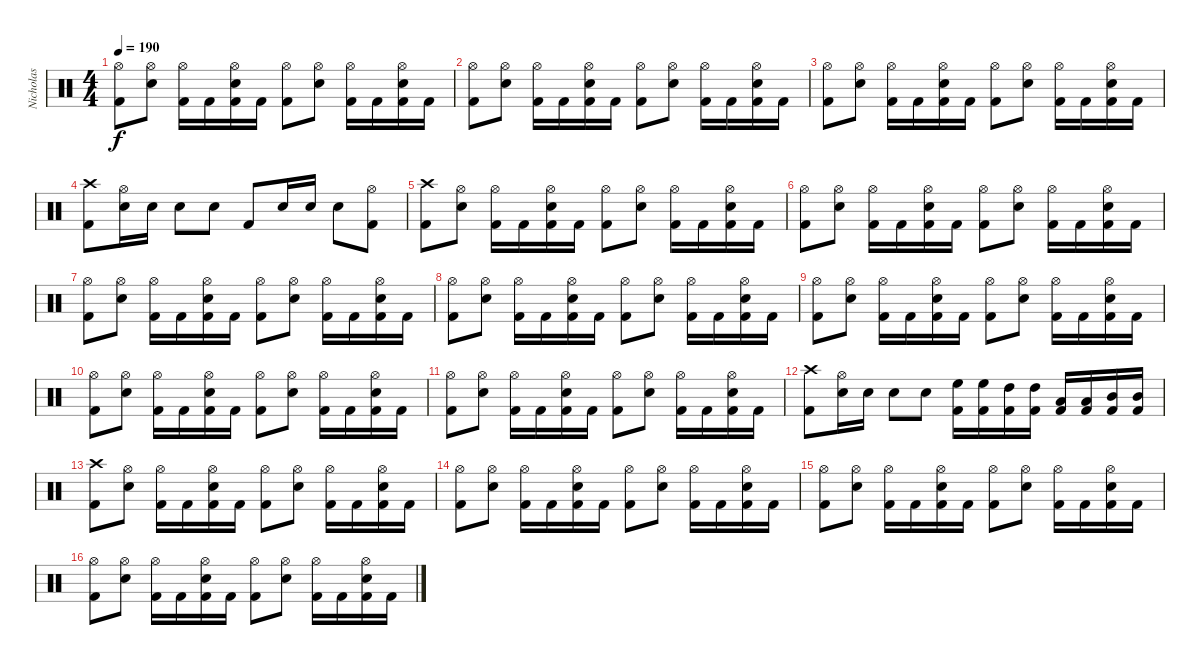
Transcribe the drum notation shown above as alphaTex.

\track ("Nicholas" "Nicholas") {instrument percussion}
\staff {score}
\articulation defaults
\ts (4 4)
\tempo 190
\clef neutral
\ks c
("Kick (hit) 2" "Hi-Hat (open)").8{dy f} ("Snare (hit) 2" "Hi-Hat (open)").8 ("Kick (hit) 2" "Hi-Hat (open)").16 "Kick (hit) 2".16 ("Kick (hit) 2" "Snare (hit) 2" "Hi-Hat (open)").16 "Kick (hit) 2".16 ("Kick (hit) 2" "Hi-Hat (open)").8 ("Snare (hit) 2" "Hi-Hat (open)").8 ("Kick (hit) 2" "Hi-Hat (open)").16 "Kick (hit) 2".16 ("Kick (hit) 2" "Snare (hit) 2" "Hi-Hat (open)").16 "Kick (hit) 2".16 |
("Kick (hit) 2" "Hi-Hat (open)").8 ("Snare (hit) 2" "Hi-Hat (open)").8 ("Kick (hit) 2" "Hi-Hat (open)").16 "Kick (hit) 2".16 ("Kick (hit) 2" "Snare (hit) 2" "Hi-Hat (open)").16 "Kick (hit) 2".16 ("Kick (hit) 2" "Hi-Hat (open)").8 ("Snare (hit) 2" "Hi-Hat (open)").8 ("Kick (hit) 2" "Hi-Hat (open)").16 "Kick (hit) 2".16 ("Kick (hit) 2" "Snare (hit) 2" "Hi-Hat (open)").16 "Kick (hit) 2".16 |
("Kick (hit) 2" "Hi-Hat (open)").8 ("Snare (hit) 2" "Hi-Hat (open)").8 ("Kick (hit) 2" "Hi-Hat (open)").16 "Kick (hit) 2".16 ("Kick (hit) 2" "Snare (hit) 2" "Hi-Hat (open)").16 "Kick (hit) 2".16 ("Kick (hit) 2" "Hi-Hat (open)").8 ("Snare (hit) 2" "Hi-Hat (open)").8 ("Kick (hit) 2" "Hi-Hat (open)").16 "Kick (hit) 2".16 ("Kick (hit) 2" "Snare (hit) 2" "Hi-Hat (open)").16 "Kick (hit) 2".16 |
("Kick (hit) 2" "Crash high (hit)").8 ("Snare (hit) 2" "Hi-Hat (open)").16 "Snare (hit) 2".16 "Snare (hit) 2".8 "Snare (hit) 2".8 "Kick (hit) 2".8 "Snare (hit) 2".16 "Snare (hit) 2".16 "Snare (hit) 2".8 ("Kick (hit) 2" "Hi-Hat (open)").8 |
("Kick (hit) 2" "Crash high (hit)").8 ("Snare (hit) 2" "Hi-Hat (open)").8 ("Kick (hit) 2" "Hi-Hat (open)").16 "Kick (hit) 2".16 ("Kick (hit) 2" "Snare (hit) 2" "Hi-Hat (open)").16 "Kick (hit) 2".16 ("Kick (hit) 2" "Hi-Hat (open)").8 ("Snare (hit) 2" "Hi-Hat (open)").8 ("Kick (hit) 2" "Hi-Hat (open)").16 "Kick (hit) 2".16 ("Kick (hit) 2" "Snare (hit) 2" "Hi-Hat (open)").16 "Kick (hit) 2".16 |
("Kick (hit) 2" "Hi-Hat (open)").8 ("Snare (hit) 2" "Hi-Hat (open)").8 ("Kick (hit) 2" "Hi-Hat (open)").16 "Kick (hit) 2".16 ("Kick (hit) 2" "Snare (hit) 2" "Hi-Hat (open)").16 "Kick (hit) 2".16 ("Kick (hit) 2" "Hi-Hat (open)").8 ("Snare (hit) 2" "Hi-Hat (open)").8 ("Kick (hit) 2" "Hi-Hat (open)").16 "Kick (hit) 2".16 ("Kick (hit) 2" "Snare (hit) 2" "Hi-Hat (open)").16 "Kick (hit) 2".16 |
("Kick (hit) 2" "Hi-Hat (open)").8 ("Snare (hit) 2" "Hi-Hat (open)").8 ("Kick (hit) 2" "Hi-Hat (open)").16 "Kick (hit) 2".16 ("Kick (hit) 2" "Snare (hit) 2" "Hi-Hat (open)").16 "Kick (hit) 2".16 ("Kick (hit) 2" "Hi-Hat (open)").8 ("Snare (hit) 2" "Hi-Hat (open)").8 ("Kick (hit) 2" "Hi-Hat (open)").16 "Kick (hit) 2".16 ("Kick (hit) 2" "Snare (hit) 2" "Hi-Hat (open)").16 "Kick (hit) 2".16 |
("Kick (hit) 2" "Hi-Hat (open)").8 ("Snare (hit) 2" "Hi-Hat (open)").8 ("Kick (hit) 2" "Hi-Hat (open)").16 "Kick (hit) 2".16 ("Kick (hit) 2" "Snare (hit) 2" "Hi-Hat (open)").16 "Kick (hit) 2".16 ("Kick (hit) 2" "Hi-Hat (open)").8 ("Snare (hit) 2" "Hi-Hat (open)").8 ("Kick (hit) 2" "Hi-Hat (open)").16 "Kick (hit) 2".16 ("Kick (hit) 2" "Snare (hit) 2" "Hi-Hat (open)").16 "Kick (hit) 2".16 |
("Kick (hit) 2" "Hi-Hat (open)").8 ("Snare (hit) 2" "Hi-Hat (open)").8 ("Kick (hit) 2" "Hi-Hat (open)").16 "Kick (hit) 2".16 ("Kick (hit) 2" "Snare (hit) 2" "Hi-Hat (open)").16 "Kick (hit) 2".16 ("Kick (hit) 2" "Hi-Hat (open)").8 ("Snare (hit) 2" "Hi-Hat (open)").8 ("Kick (hit) 2" "Hi-Hat (open)").16 "Kick (hit) 2".16 ("Kick (hit) 2" "Snare (hit) 2" "Hi-Hat (open)").16 "Kick (hit) 2".16 |
("Kick (hit) 2" "Hi-Hat (open)").8 ("Snare (hit) 2" "Hi-Hat (open)").8 ("Kick (hit) 2" "Hi-Hat (open)").16 "Kick (hit) 2".16 ("Kick (hit) 2" "Snare (hit) 2" "Hi-Hat (open)").16 "Kick (hit) 2".16 ("Kick (hit) 2" "Hi-Hat (open)").8 ("Snare (hit) 2" "Hi-Hat (open)").8 ("Kick (hit) 2" "Hi-Hat (open)").16 "Kick (hit) 2".16 ("Kick (hit) 2" "Snare (hit) 2" "Hi-Hat (open)").16 "Kick (hit) 2".16 |
("Kick (hit) 2" "Hi-Hat (open)").8 ("Snare (hit) 2" "Hi-Hat (open)").8 ("Kick (hit) 2" "Hi-Hat (open)").16 "Kick (hit) 2".16 ("Kick (hit) 2" "Snare (hit) 2" "Hi-Hat (open)").16 "Kick (hit) 2".16 ("Kick (hit) 2" "Hi-Hat (open)").8 ("Snare (hit) 2" "Hi-Hat (open)").8 ("Kick (hit) 2" "Hi-Hat (open)").16 "Kick (hit) 2".16 ("Kick (hit) 2" "Snare (hit) 2" "Hi-Hat (open)").16 "Kick (hit) 2".16 |
("Kick (hit) 2" "Crash high (hit)").8 ("Snare (hit) 2" "Hi-Hat (open)").16 "Snare (hit) 2".16 "Snare (hit) 2".8 "Snare (hit) 2".8 ("Kick (hit) 2" "High Floor Tom (hit)").16 ("Kick (hit) 2" "High Floor Tom (hit)").16 ("Kick (hit) 2" "High Tom (hit)").16 ("Kick (hit) 2" "High Tom (hit)").16 ("Kick (hit) 2" "Low Tom (hit)").16 ("Kick (hit) 2" "Low Tom (hit)").16 ("Kick (hit) 2" "Mid Tom (hit)").16 ("Kick (hit) 2" "Mid Tom (hit)").16 |
("Kick (hit) 2" "Crash high (hit)").8 ("Snare (hit) 2" "Hi-Hat (open)").8 ("Kick (hit) 2" "Hi-Hat (open)").16 "Kick (hit) 2".16 ("Kick (hit) 2" "Snare (hit) 2" "Hi-Hat (open)").16 "Kick (hit) 2".16 ("Kick (hit) 2" "Hi-Hat (open)").8 ("Snare (hit) 2" "Hi-Hat (open)").8 ("Kick (hit) 2" "Hi-Hat (open)").16 "Kick (hit) 2".16 ("Kick (hit) 2" "Snare (hit) 2" "Hi-Hat (open)").16 "Kick (hit) 2".16 |
("Kick (hit) 2" "Hi-Hat (open)").8 ("Snare (hit) 2" "Hi-Hat (open)").8 ("Kick (hit) 2" "Hi-Hat (open)").16 "Kick (hit) 2".16 ("Kick (hit) 2" "Snare (hit) 2" "Hi-Hat (open)").16 "Kick (hit) 2".16 ("Kick (hit) 2" "Hi-Hat (open)").8 ("Snare (hit) 2" "Hi-Hat (open)").8 ("Kick (hit) 2" "Hi-Hat (open)").16 "Kick (hit) 2".16 ("Kick (hit) 2" "Snare (hit) 2" "Hi-Hat (open)").16 "Kick (hit) 2".16 |
("Kick (hit) 2" "Hi-Hat (open)").8 ("Snare (hit) 2" "Hi-Hat (open)").8 ("Kick (hit) 2" "Hi-Hat (open)").16 "Kick (hit) 2".16 ("Kick (hit) 2" "Snare (hit) 2" "Hi-Hat (open)").16 "Kick (hit) 2".16 ("Kick (hit) 2" "Hi-Hat (open)").8 ("Snare (hit) 2" "Hi-Hat (open)").8 ("Kick (hit) 2" "Hi-Hat (open)").16 "Kick (hit) 2".16 ("Kick (hit) 2" "Snare (hit) 2" "Hi-Hat (open)").16 "Kick (hit) 2".16 |
("Kick (hit) 2" "Hi-Hat (open)").8 ("Snare (hit) 2" "Hi-Hat (open)").8 ("Kick (hit) 2" "Hi-Hat (open)").16 "Kick (hit) 2".16 ("Kick (hit) 2" "Snare (hit) 2" "Hi-Hat (open)").16 "Kick (hit) 2".16 ("Kick (hit) 2" "Hi-Hat (open)").8 ("Snare (hit) 2" "Hi-Hat (open)").8 ("Kick (hit) 2" "Hi-Hat (open)").16 "Kick (hit) 2".16 ("Kick (hit) 2" "Snare (hit) 2" "Hi-Hat (open)").16 "Kick (hit) 2".16
